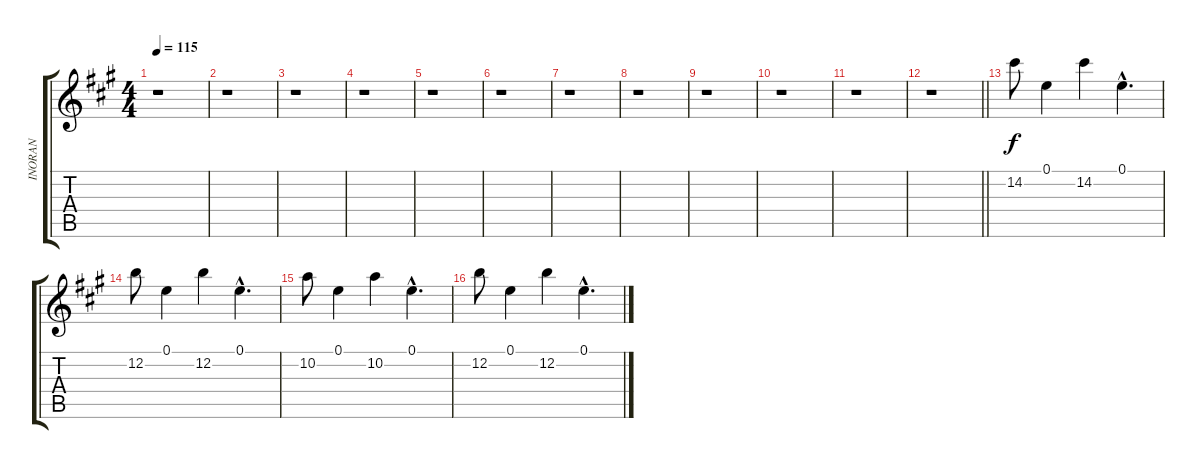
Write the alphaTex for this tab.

\track ("INORAN" "INORAN") {instrument electricguitarclean}
\staff {score tabs}
\tuning (E4 B3 G3 D3 A2 E2) {hide}
\ts (4 4)
\tempo 115
\clef g2
\ks a
r.1{dy f} |
r.1 |
r.1 |
r.1 |
r.1 |
r.1 |
r.1 |
r.1 |
r.1 |
r.1 |
r.1 |
\barLineRight lightlight
r.1 |
14.2.8{balance 13} 0.1.4 14.2.4 0.1{hac}.4{d} |
12.2.8{balance 8} 0.1.4 12.2.4 0.1{hac}.4{d} |
10.2.8{balance 3} 0.1.4 10.2.4 0.1{hac}.4{d} |
12.2.8{balance 8} 0.1.4 12.2.4 0.1{hac}.4{d}
